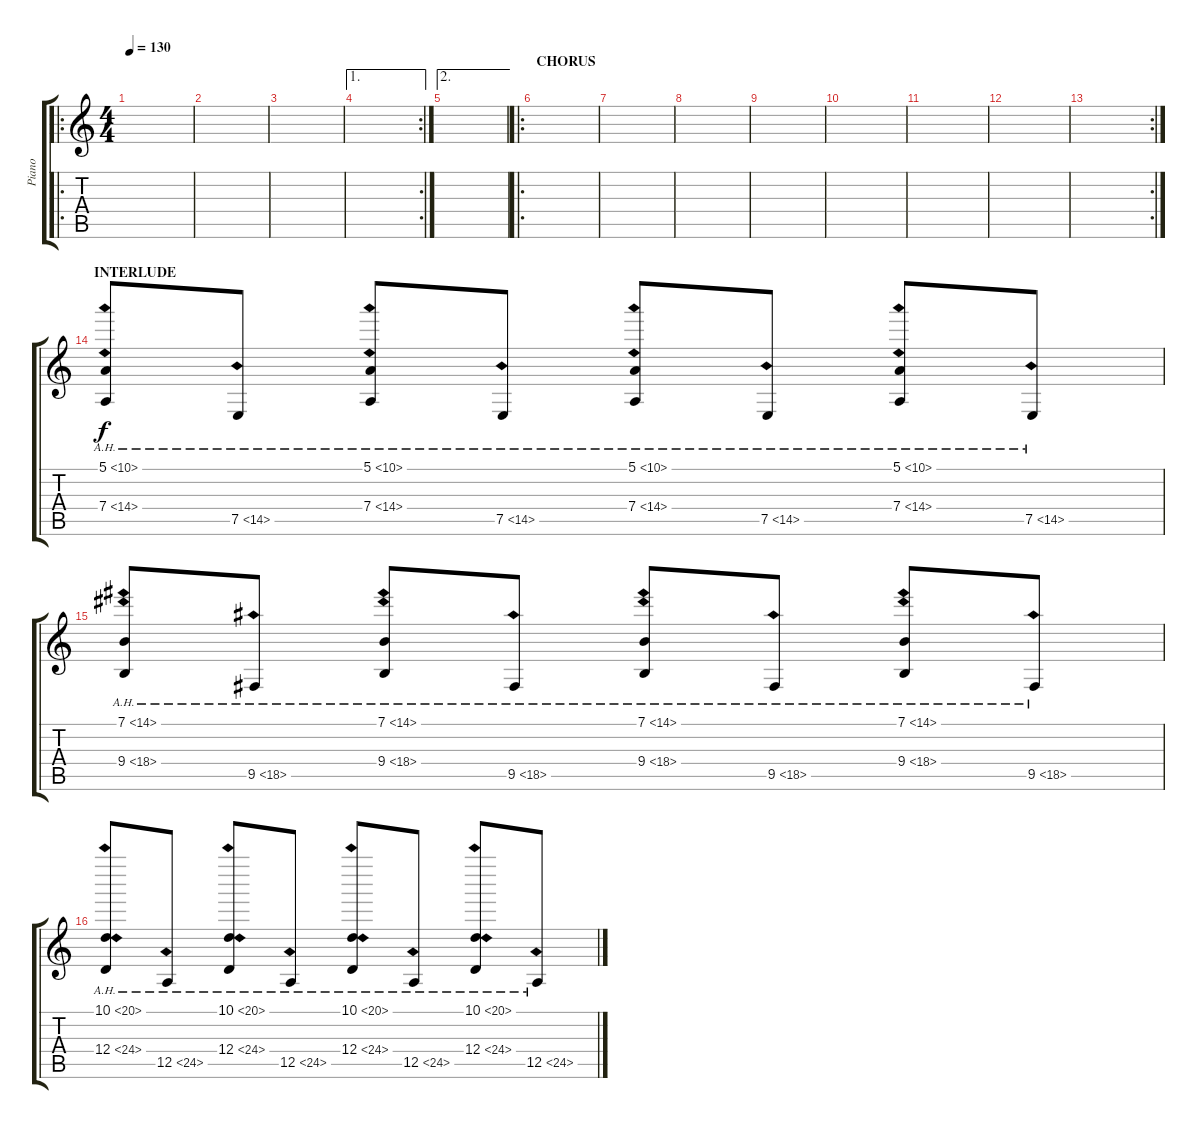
\track ("Piano" "Piano") {instrument acousticgrandpiano}
\staff {score tabs}
\tuning (E4 B3 G3 D3 A2 D2) {hide}
\ro
\ts (4 4)
\tempo 130
\clef g2
\ks c
|
|
|
\ae 1
\rc 2
|
\ae 2
|
\ro
\section ("" "CHORUS")
|
|
|
|
|
|
|
\rc 2
|
\section ("" "INTERLUDE")
(5.1{ah 5} 7.4{ah 7}).8{instrument electricpiano2} 7.5{ah 7}.8 (5.1{ah 5} 7.4{ah 7}).8 7.5{ah 7}.8 (5.1{ah 5} 7.4{ah 7}).8 7.5{ah 7}.8 (5.1{ah 5} 7.4{ah 7}).8 7.5{ah 7}.8 |
(7.1{ah 7} 9.4{ah 9}).8{instrument electricpiano2} 9.5{ah 9}.8 (7.1{ah 7} 9.4{ah 9}).8 9.5{ah 9}.8 (7.1{ah 7} 9.4{ah 9}).8 9.5{ah 9}.8 (7.1{ah 7} 9.4{ah 9}).8 9.5{ah 9}.8 |
(10.1{ah 10} 12.4{ah 12}).8{instrument electricpiano2} 12.5{ah 12}.8 (10.1{ah 10} 12.4{ah 12}).8 12.5{ah 12}.8 (10.1{ah 10} 12.4{ah 12}).8 12.5{ah 12}.8 (10.1{ah 10} 12.4{ah 12}).8 12.5{ah 12}.8
